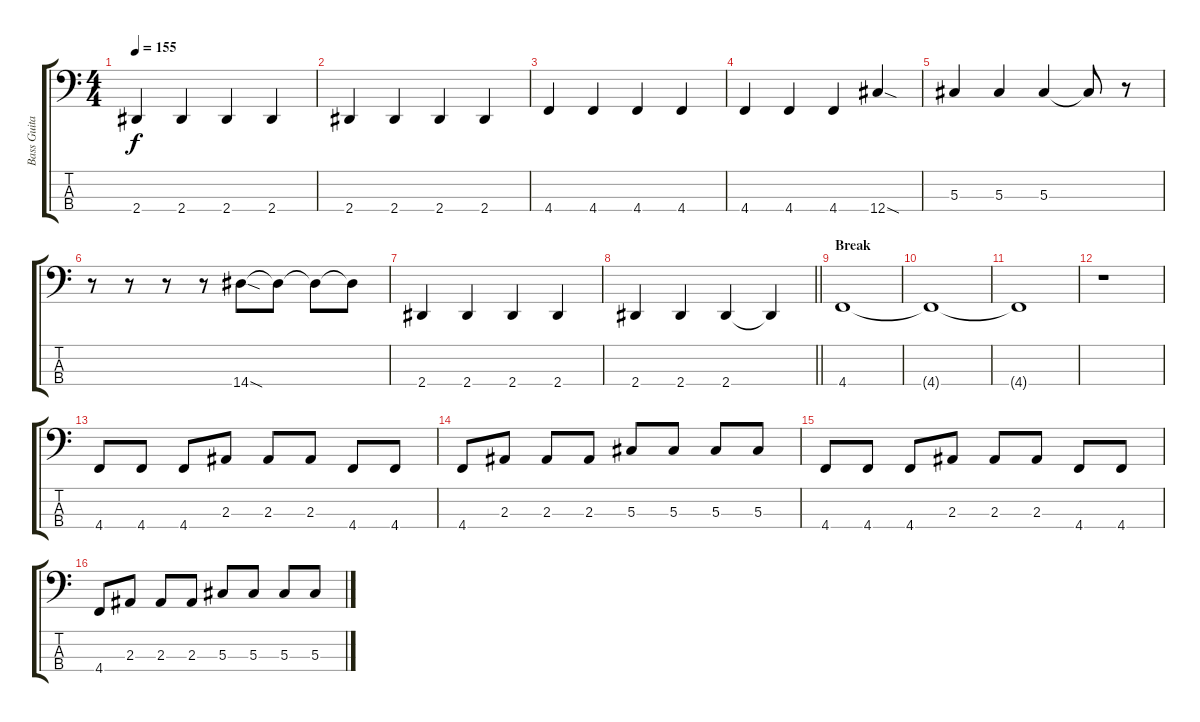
\track ("Bass Guitar" "Bass Guita") {instrument electricbassfinger}
\staff {score tabs}
\tuning (Gb2 Db2 Ab1 Db1) {hide}
\ts (4 4)
\tempo 155
\clef f4
\ks c
2.4.4{dy f} 2.4.4 2.4.4 2.4.4 |
2.4.4 2.4.4 2.4.4 2.4.4 |
4.4.4 4.4.4 4.4.4 4.4.4 |
4.4.4 4.4.4 4.4.4 12.4{sod}.4 |
5.3.4 5.3.4 5.3.4 5.3{t}.8 r.8 |
r.8 r.8 r.8 r.8 14.4{sod}.8 14.4{t}.8 14.4{t}.8 14.4{t}.8 |
2.4.4 2.4.4 2.4.4 2.4.4 |
\barLineRight lightlight
2.4.4 2.4.4 2.4.4 2.4{t}.4 |
\section ("" "Break")
4.4.1 |
4.4{t}.1 |
4.4{t}.1 |
r.1 |
4.4.8 4.4.8 4.4.8 2.3.8 2.3.8 2.3.8 4.4.8 4.4.8 |
4.4.8 2.3.8 2.3.8 2.3.8 5.3.8 5.3.8 5.3.8 5.3.8 |
4.4.8 4.4.8 4.4.8 2.3.8 2.3.8 2.3.8 4.4.8 4.4.8 |
4.4.8 2.3.8 2.3.8 2.3.8 5.3.8 5.3.8 5.3.8 5.3.8
